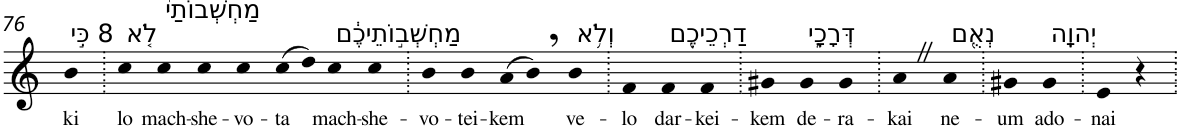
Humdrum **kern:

**kern	**text
*part1	*part1
*staff1	*staff1
*I"Piano	*
*I'Pno	*
!!LO:PB:g=z
*clefG2	*
*k[]	*
=76	=76
!LO:TX:a:t=8 כִּ֣י	!
!	!LO:LY:b
4b	ki
=77.	=77.
!LO:TX:a:t=לֹ֤א	!
!	!LO:LY:b
4cc	lo
!LO:TX:a:t=מַחְשְׁבוֹתַי֙	!
!	!LO:LY:b
4cc	mach-
!	!LO:LY:b
4cc	-she-
!	!LO:LY:b
4cc	-vo-
!	!LO:LY:b
(8cc	-ta
8dd)	.
!LO:TX:a:t=מַחְשְׁב֣וֹתֵיכֶ֔ם	!
!	!LO:LY:b
4cc	mach-
!	!LO:LY:b
4cc	-she-
=78.	=78.
!	!LO:LY:b
4b	-vo-
!	!LO:LY:b
4b	-tei-
!	!LO:LY:b
(8a	-kem
8b,)	.
!LO:TX:a:t=וְלֹ֥א	!
!	!LO:LY:b
4b	ve-
=79.	=79.
!	!LO:LY:b
4f	-lo
!LO:TX:a:t=דַרְכֵיכֶ֖ם	!
!	!LO:LY:b
4f	dar-
!	!LO:LY:b
4f	-kei-
=80.	=80.
!	!LO:LY:b
4g#X	-kem
!LO:TX:a:t=דְּרָכָ֑י	!
!	!LO:LY:b
4g#	de-
!	!LO:LY:b
4g#	-ra-
=81.	=81.
!	!LO:LY:b
4aZ	-kai
!LO:TX:a:t=נְאֻ֖ם	!
!	!LO:LY:b
4a	ne-
=82.	=82.
!	!LO:LY:b
4g#X	-um
!LO:TX:a:t=יְהוָֽה	!
!	!LO:LY:b
4g#	ado-
=83.	=83.
!	!LO:LY:b
4e	-nai
4r	.
=.	=.
*-	*-
